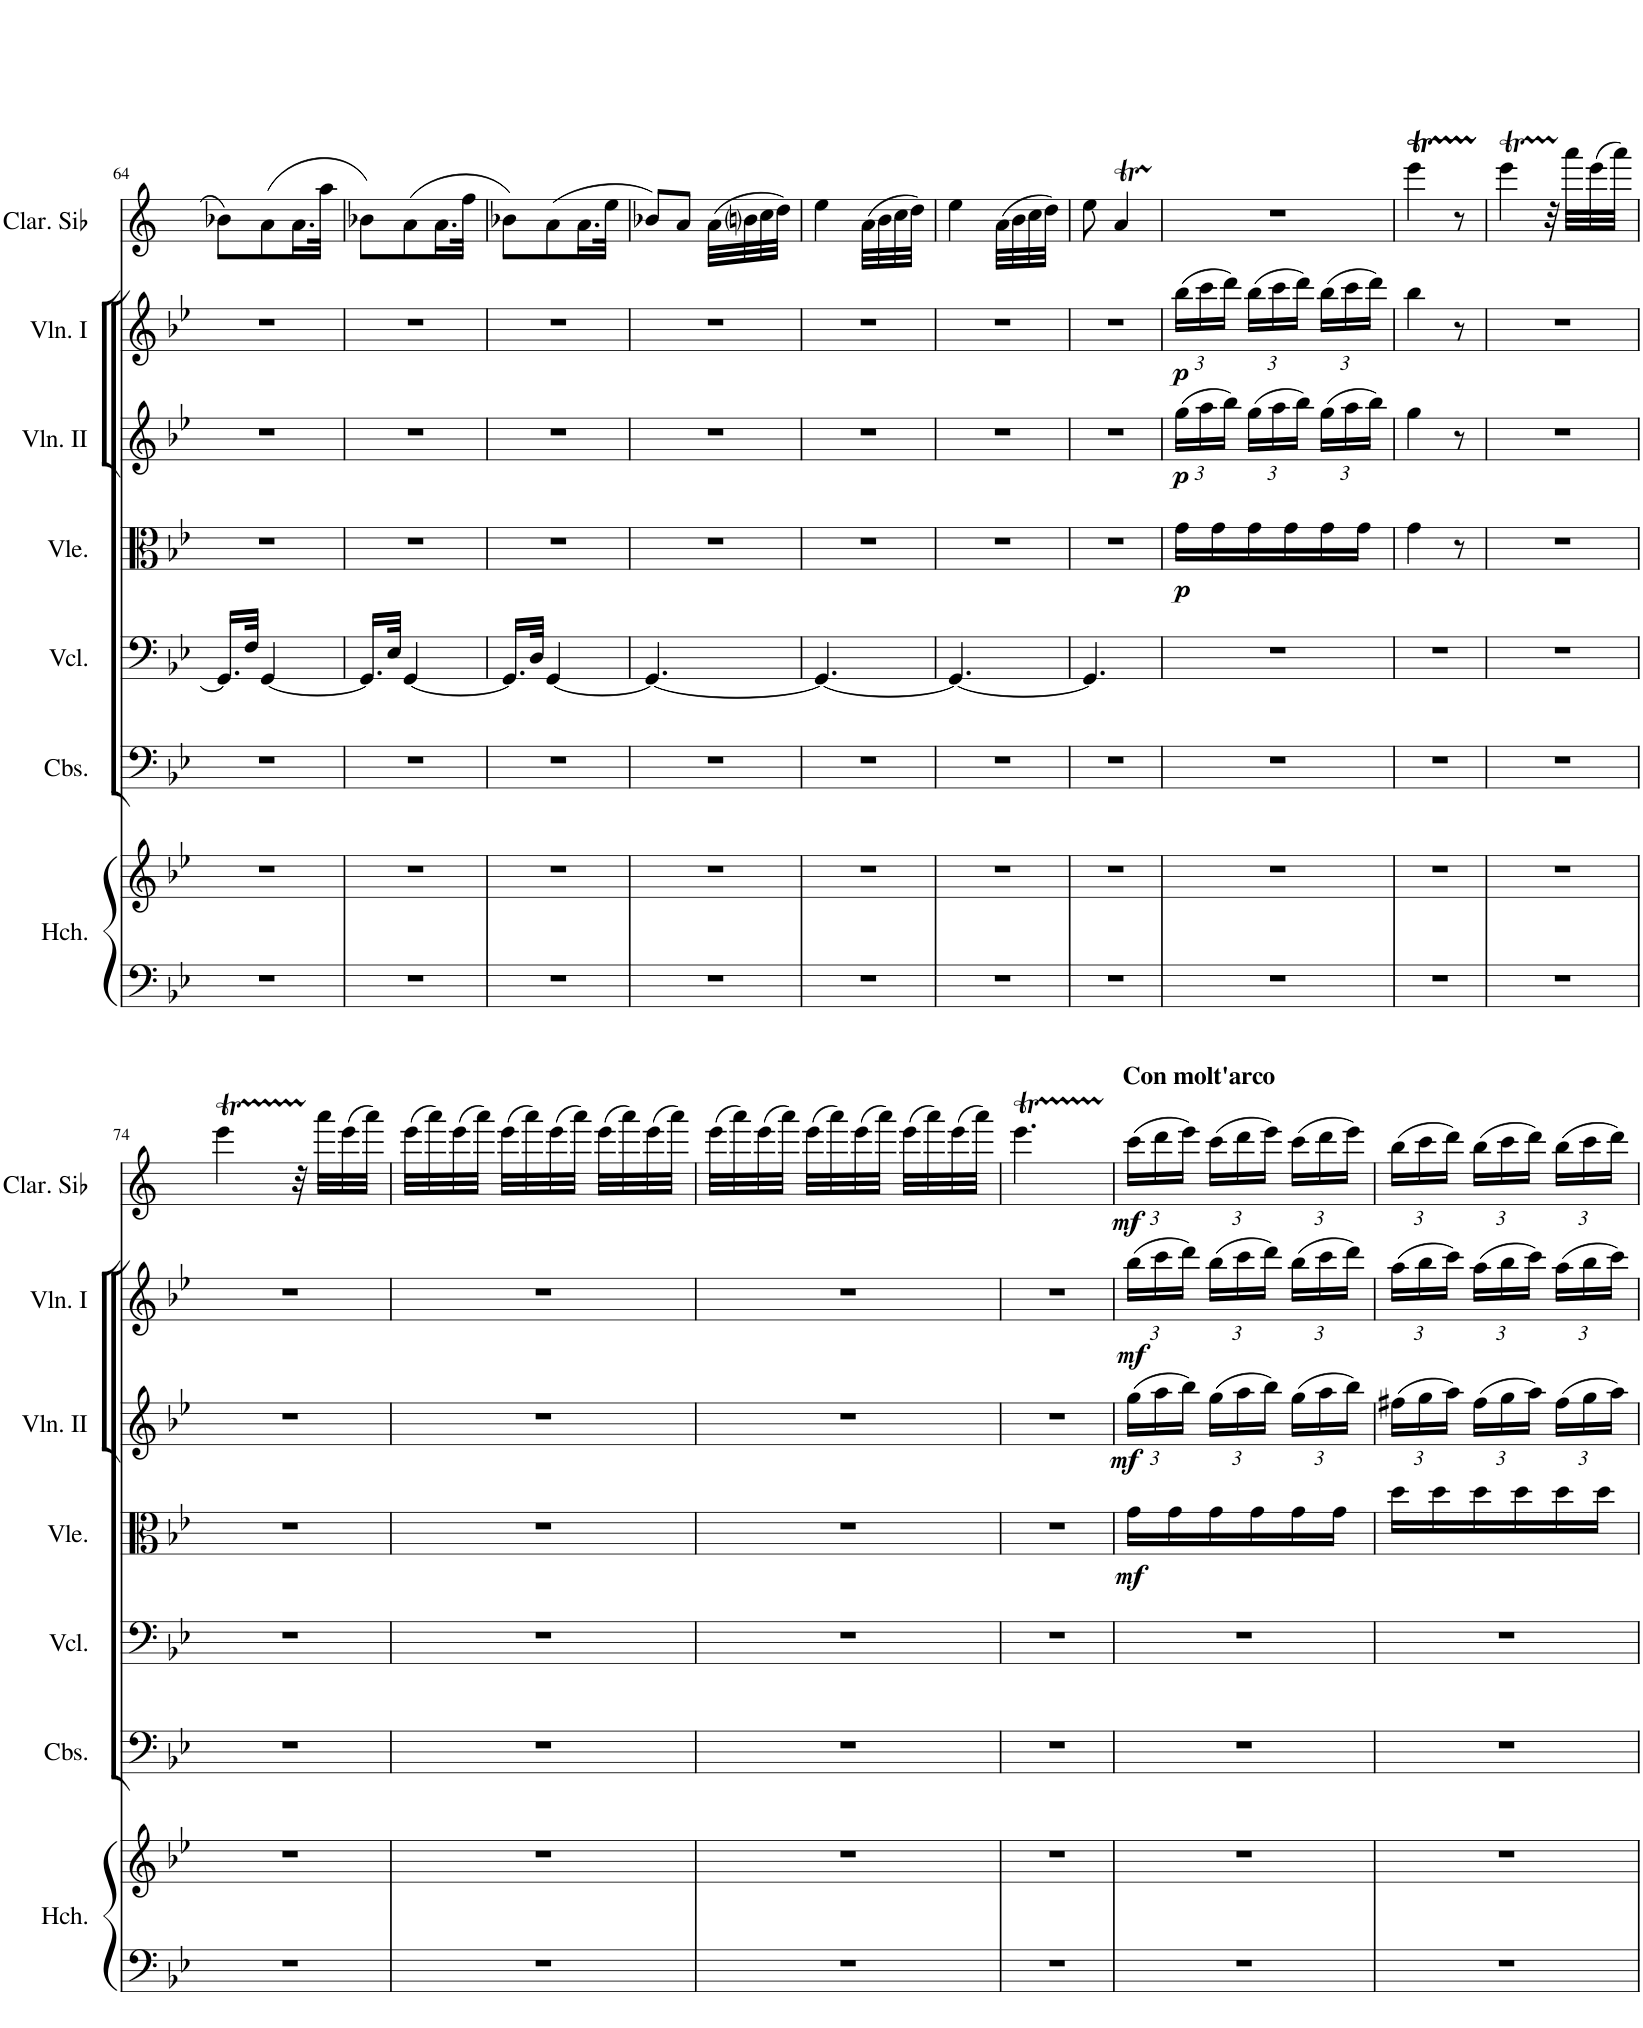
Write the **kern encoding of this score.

**kern	**kern	**kern	**kern	**kern	**dynam	**kern	**dynam	**kern	**dynam	**kern	**dynam
*part7	*part7	*part6	*part5	*part4	*part4	*part3	*part3	*part2	*part2	*part1	*part1
*staff8	*staff7	*staff6	*staff5	*staff4	*staff4	*staff3	*staff3	*staff2	*staff2	*staff1	*staff1
*I"Organ or Harpsichord	*	*I"Contrabassi	*I"Violoncelli	*I"Viole	*	*I"Violino II	*	*I"Violino I	*	*I"Clarinette en Sib	*
*I'Hch.	*	*I'Cbs.	*I'Vcl.	*I'Vle.	*	*I'Vln. II	*	*I'Vln. I	*	*I'Clar. Sib	*
!!LO:PB:g=z
*clefF4	*clefG2	*clefF4	*clefF4	*clefC3	*	*clefG2	*	*clefG2	*	*clefG2	*
*	*	*Trd7c12	*	*	*	*	*	*	*	*Trd1c2	*
*k[b-e-]	*k[b-e-]	*k[b-e-]	*k[b-e-]	*k[b-e-]	*	*k[b-e-]	*	*k[b-e-]	*	*k[]	*
*M3/8	*M3/8	*M3/8	*M3/8	*M3/8	*	*M3/8	*	*M3/8	*	*M3/8	*
*MM42	*MM42	*MM42	*MM42	*MM42	*	*MM42	*	*MM42	*	*MM42	*
=64	=64	=64	=64	=64	=64	=64	=64	=64	=64	=64	=64
4.r	4.r	4.r	16.GG/LL]	4.r	.	4.r	.	4.r	.	8b-X\L	.
.	.	.	32F/JJk	.	.	.	.	.	.	.	.
.	.	.	[4GG/	.	.	.	.	.	.	(8a\	.
.	.	.	.	.	.	.	.	.	.	16.a\L	.
.	.	.	.	.	.	.	.	.	.	32aa\JJk	.
=65	=65	=65	=65	=65	=65	=65	=65	=65	=65	=65	=65
*	*	*	*	*	*	*	*	*	*	*MM40	*
4.r	4.r	4.r	16.GG/LL]	4.r	.	4.r	.	4.r	.	8b-X\L)	.
.	.	.	32E-/JJk	.	.	.	.	.	.	.	.
.	.	.	[4GG/	.	.	.	.	.	.	(8a\	.
.	.	.	.	.	.	.	.	.	.	16.a\L	.
.	.	.	.	.	.	.	.	.	.	32ff\JJk	.
=66	=66	=66	=66	=66	=66	=66	=66	=66	=66	=66	=66
*	*	*	*	*	*	*	*	*	*	*MM38	*
4.r	4.r	4.r	16.GG/LL]	4.r	.	4.r	.	4.r	.	8b-X\L)	.
.	.	.	32D/JJk	.	.	.	.	.	.	.	.
.	.	.	[4GG/	.	.	.	.	.	.	(8a\	.
.	.	.	.	.	.	.	.	.	.	16.a\L	.
.	.	.	.	.	.	.	.	.	.	32ee\JJk	.
=67	=67	=67	=67	=67	=67	=67	=67	=67	=67	=67	=67
4.r	4.r	4.r	4.GG/_	4.r	.	4.r	.	4.r	.	8b-X/L)	.
*	*	*	*	*	*	*	*	*	*	*MM36	*
.	.	.	.	.	.	.	.	.	.	8a/J	.
*	*	*	*	*	*	*	*	*	*	*MM54	*
.	.	.	.	.	.	.	.	.	.	(32a\LLL	.
.	.	.	.	.	.	.	.	.	.	32bni\	.
.	.	.	.	.	.	.	.	.	.	32cc\	.
.	.	.	.	.	.	.	.	.	.	32dd\JJJ)	.
=68	=68	=68	=68	=68	=68	=68	=68	=68	=68	=68	=68
*	*	*	*	*	*	*	*	*	*	*MM42	*
4.r	4.r	4.r	4.GG/_	4.r	.	4.r	.	4.r	.	4ee\	.
*	*	*	*	*	*	*	*	*	*	*MM54	*
.	.	.	.	.	.	.	.	.	.	(32a\LLL	.
.	.	.	.	.	.	.	.	.	.	32b\	.
.	.	.	.	.	.	.	.	.	.	32cc\	.
.	.	.	.	.	.	.	.	.	.	32dd\JJJ)	.
=69	=69	=69	=69	=69	=69	=69	=69	=69	=69	=69	=69
*	*	*	*	*	*	*	*	*	*	*MM42	*
4.r	4.r	4.r	4.GG/_	4.r	.	4.r	.	4.r	.	4ee\	.
*	*	*	*	*	*	*	*	*	*	*MM54	*
.	.	.	.	.	.	.	.	.	.	(32a\LLL	.
.	.	.	.	.	.	.	.	.	.	32b\	.
.	.	.	.	.	.	.	.	.	.	32cc\	.
.	.	.	.	.	.	.	.	.	.	32dd\JJJ)	.
=70	=70	=70	=70	=70	=70	=70	=70	=70	=70	=70	=70
*	*	*	*	*	*	*	*	*	*	*MM46	*
4.r	4.r	4.r	4.GG/]	4.r	.	4.r	.	4.r	.	8ee\	.
.	.	.	.	.	.	.	.	.	.	4aT/	.
=71	=71	=71	=71	=71	=71	=71	=71	=71	=71	=71	=71
*	*	*	*	*	*	*Xbrackettup	*	*Xbrackettup	*	*	*
*	*	*	*	*	*	*	*	*	*	*MM64	*
!	!	!	!	!	!LO:DY:b	!	!LO:DY:b	!	!LO:DY:b	!	!
4.r	4.r	4.r	4.r	16g\LL	p	(24gg\LL	p	(24bb-\LL	p	4.r	.
.	.	.	.	.	.	24aa\	.	24ccc\	.	.	.
.	.	.	.	16g\	.	.	.	.	.	.	.
.	.	.	.	.	.	24bb-\JJ)	.	24ddd\JJ)	.	.	.
.	.	.	.	16g\	.	(24gg\LL	.	(24bb-\LL	.	.	.
.	.	.	.	.	.	24aa\	.	24ccc\	.	.	.
.	.	.	.	16g\	.	.	.	.	.	.	.
.	.	.	.	.	.	24bb-\JJ)	.	24ddd\JJ)	.	.	.
.	.	.	.	16g\	.	(24gg\LL	.	(24bb-\LL	.	.	.
.	.	.	.	.	.	24aa\	.	24ccc\	.	.	.
.	.	.	.	16g\JJ	.	.	.	.	.	.	.
.	.	.	.	.	.	24bb-\JJ)	.	24ddd\JJ)	.	.	.
=72	=72	=72	=72	=72	=72	=72	=72	=72	=72	=72	=72
*	*	*	*	*	*	*	*	*	*	*MM88	*
4.r	4.r	4.r	4.r	4g\	.	4gg\	.	4bb-\	.	4eeet\	.
*	*	*	*	*	*	*	*	*	*	*MM48	*
.	.	.	.	8r	.	8r	.	8r	.	8r	.
=73	=73	=73	=73	=73	=73	=73	=73	=73	=73	=73	=73
*	*	*	*	*	*	*	*	*	*	*MM88	*
4.r	4.r	4.r	4.r	4.r	.	4.r	.	4.r	.	4eeet\	.
*	*	*	*	*	*	*	*	*	*	*MM12	*
.	.	.	.	.	.	.	.	.	.	32r	.
*	*	*	*	*	*	*	*	*	*	*MM58	*
.	.	.	.	.	.	.	.	.	.	32aaa\LLL	.
.	.	.	.	.	.	.	.	.	.	(32eee\	.
.	.	.	.	.	.	.	.	.	.	32aaa\JJJ)	.
!!LO:LB:g=z
=74	=74	=74	=74	=74	=74	=74	=74	=74	=74	=74	=74
*	*	*	*	*	*	*	*	*	*	*MM88	*
4.r	4.r	4.r	4.r	4.r	.	4.r	.	4.r	.	4eeet\	.
*	*	*	*	*	*	*	*	*	*	*MM12	*
.	.	.	.	.	.	.	.	.	.	32r	.
*	*	*	*	*	*	*	*	*	*	*MM58	*
.	.	.	.	.	.	.	.	.	.	32aaa\LLL	.
.	.	.	.	.	.	.	.	.	.	(32eee\	.
.	.	.	.	.	.	.	.	.	.	32aaa\JJJ)	.
=75	=75	=75	=75	=75	=75	=75	=75	=75	=75	=75	=75
4.r	4.r	4.r	4.r	4.r	.	4.r	.	4.r	.	(32eee\LLL	.
.	.	.	.	.	.	.	.	.	.	32aaa\)	.
.	.	.	.	.	.	.	.	.	.	(32eee\	.
*	*	*	*	*	*	*	*	*	*	*MM63	*
.	.	.	.	.	.	.	.	.	.	32aaa\JJJ)	.
.	.	.	.	.	.	.	.	.	.	(32eee\LLL	.
.	.	.	.	.	.	.	.	.	.	32aaa\)	.
.	.	.	.	.	.	.	.	.	.	(32eee\	.
*	*	*	*	*	*	*	*	*	*	*MM68	*
.	.	.	.	.	.	.	.	.	.	32aaa\JJJ)	.
.	.	.	.	.	.	.	.	.	.	(32eee\LLL	.
.	.	.	.	.	.	.	.	.	.	32aaa\)	.
.	.	.	.	.	.	.	.	.	.	(32eee\	.
*	*	*	*	*	*	*	*	*	*	*MM73	*
.	.	.	.	.	.	.	.	.	.	32aaa\JJJ)	.
=76	=76	=76	=76	=76	=76	=76	=76	=76	=76	=76	=76
4.r	4.r	4.r	4.r	4.r	.	4.r	.	4.r	.	(32eee\LLL	.
.	.	.	.	.	.	.	.	.	.	32aaa\)	.
.	.	.	.	.	.	.	.	.	.	(32eee\	.
*	*	*	*	*	*	*	*	*	*	*MM78	*
.	.	.	.	.	.	.	.	.	.	32aaa\JJJ)	.
.	.	.	.	.	.	.	.	.	.	(32eee\LLL	.
.	.	.	.	.	.	.	.	.	.	32aaa\)	.
.	.	.	.	.	.	.	.	.	.	(32eee\	.
*	*	*	*	*	*	*	*	*	*	*MM83	*
.	.	.	.	.	.	.	.	.	.	32aaa\JJJ)	.
.	.	.	.	.	.	.	.	.	.	(32eee\LLL	.
.	.	.	.	.	.	.	.	.	.	32aaa\)	.
.	.	.	.	.	.	.	.	.	.	(32eee\	.
.	.	.	.	.	.	.	.	.	.	32aaa\JJJ)	.
=77	=77	=77	=77	=77	=77	=77	=77	=77	=77	=77	=77
*	*	*	*	*	*	*	*	*	*	*MM88	*
4.r	4.r	4.r	4.r	4.r	.	4.r	.	4.r	.	4.eeet\	.
=78	=78	=78	=78	=78	=78	=78	=78	=78	=78	=78	=78
*	*	*	*	*	*	*	*	*	*	*Xbrackettup	*
*	*	*	*	*	*	*	*	*	*	*MM64	*
!	!	!	!	!	!	!	!	!	!	!LO:TX:a:B:t=Con molt'arco	!
!	!	!	!	!	!LO:DY:b	!	!LO:DY:b	!	!LO:DY:b	!	!LO:DY:b
4.r	4.r	4.r	4.r	16g\LL	mf	(24gg\LL	mf	(24bb-\LL	mf	(24ccc\LL	mf
.	.	.	.	.	.	24aa\	.	24ccc\	.	24ddd\	.
.	.	.	.	16g\	.	.	.	.	.	.	.
.	.	.	.	.	.	24bb-\JJ)	.	24ddd\JJ)	.	24eee\JJ)	.
.	.	.	.	16g\	.	(24gg\LL	.	(24bb-\LL	.	(24ccc\LL	.
.	.	.	.	.	.	24aa\	.	24ccc\	.	24ddd\	.
.	.	.	.	16g\	.	.	.	.	.	.	.
.	.	.	.	.	.	24bb-\JJ)	.	24ddd\JJ)	.	24eee\JJ)	.
.	.	.	.	16g\	.	(24gg\LL	.	(24bb-\LL	.	(24ccc\LL	.
.	.	.	.	.	.	24aa\	.	24ccc\	.	24ddd\	.
.	.	.	.	16g\JJ	.	.	.	.	.	.	.
.	.	.	.	.	.	24bb-\JJ)	.	24ddd\JJ)	.	24eee\JJ)	.
=79	=79	=79	=79	=79	=79	=79	=79	=79	=79	=79	=79
4.r	4.r	4.r	4.r	16dd\LL	.	(24ff#X\LL	.	(24aa\LL	.	(24bb\LL	.
.	.	.	.	.	.	24gg\	.	24bb-\	.	24ccc\	.
.	.	.	.	16dd\	.	.	.	.	.	.	.
.	.	.	.	.	.	24aa\JJ)	.	24ccc\JJ)	.	24ddd\JJ)	.
.	.	.	.	16dd\	.	(24ff#\LL	.	(24aa\LL	.	(24bb\LL	.
.	.	.	.	.	.	24gg\	.	24bb-\	.	24ccc\	.
.	.	.	.	16dd\	.	.	.	.	.	.	.
.	.	.	.	.	.	24aa\JJ)	.	24ccc\JJ)	.	24ddd\JJ)	.
.	.	.	.	16dd\	.	(24ff#\LL	.	(24aa\LL	.	(24bb\LL	.
.	.	.	.	.	.	24gg\	.	24bb-\	.	24ccc\	.
.	.	.	.	16dd\JJ	.	.	.	.	.	.	.
.	.	.	.	.	.	24aa\JJ)	.	24ccc\JJ)	.	24ddd\JJ)	.
=	=	=	=	=	=	=	=	=	=	=	=
*-	*-	*-	*-	*-	*-	*-	*-	*-	*-	*-	*-
